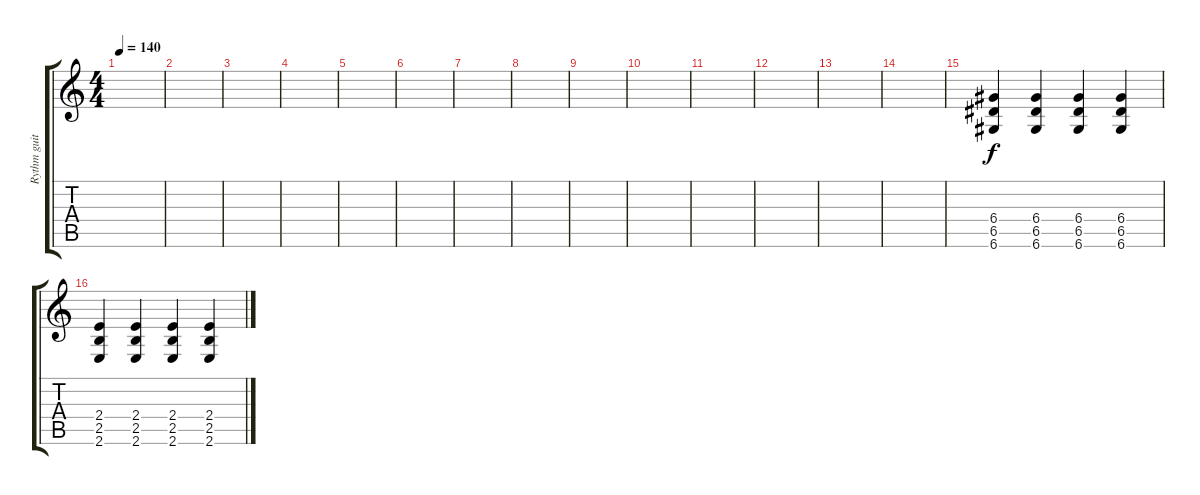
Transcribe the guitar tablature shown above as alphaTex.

\track ("Rythm guitar" "Rythm guit") {instrument distortionguitar}
\staff {score tabs}
\tuning (E4 A3 G3 D3 A2 D2) {hide}
\ts (4 4)
\tempo 140
\clef g2
\ks c
|
|
|
|
|
|
|
|
|
|
|
|
|
|
(6.4 6.5 6.6).4 (6.4 6.5 6.6).4 (6.4 6.5 6.6).4 (6.4 6.5 6.6).4 |
(2.4 2.5 2.6).4 (2.4 2.5 2.6).4 (2.4 2.5 2.6).4 (2.4 2.5 2.6).4
